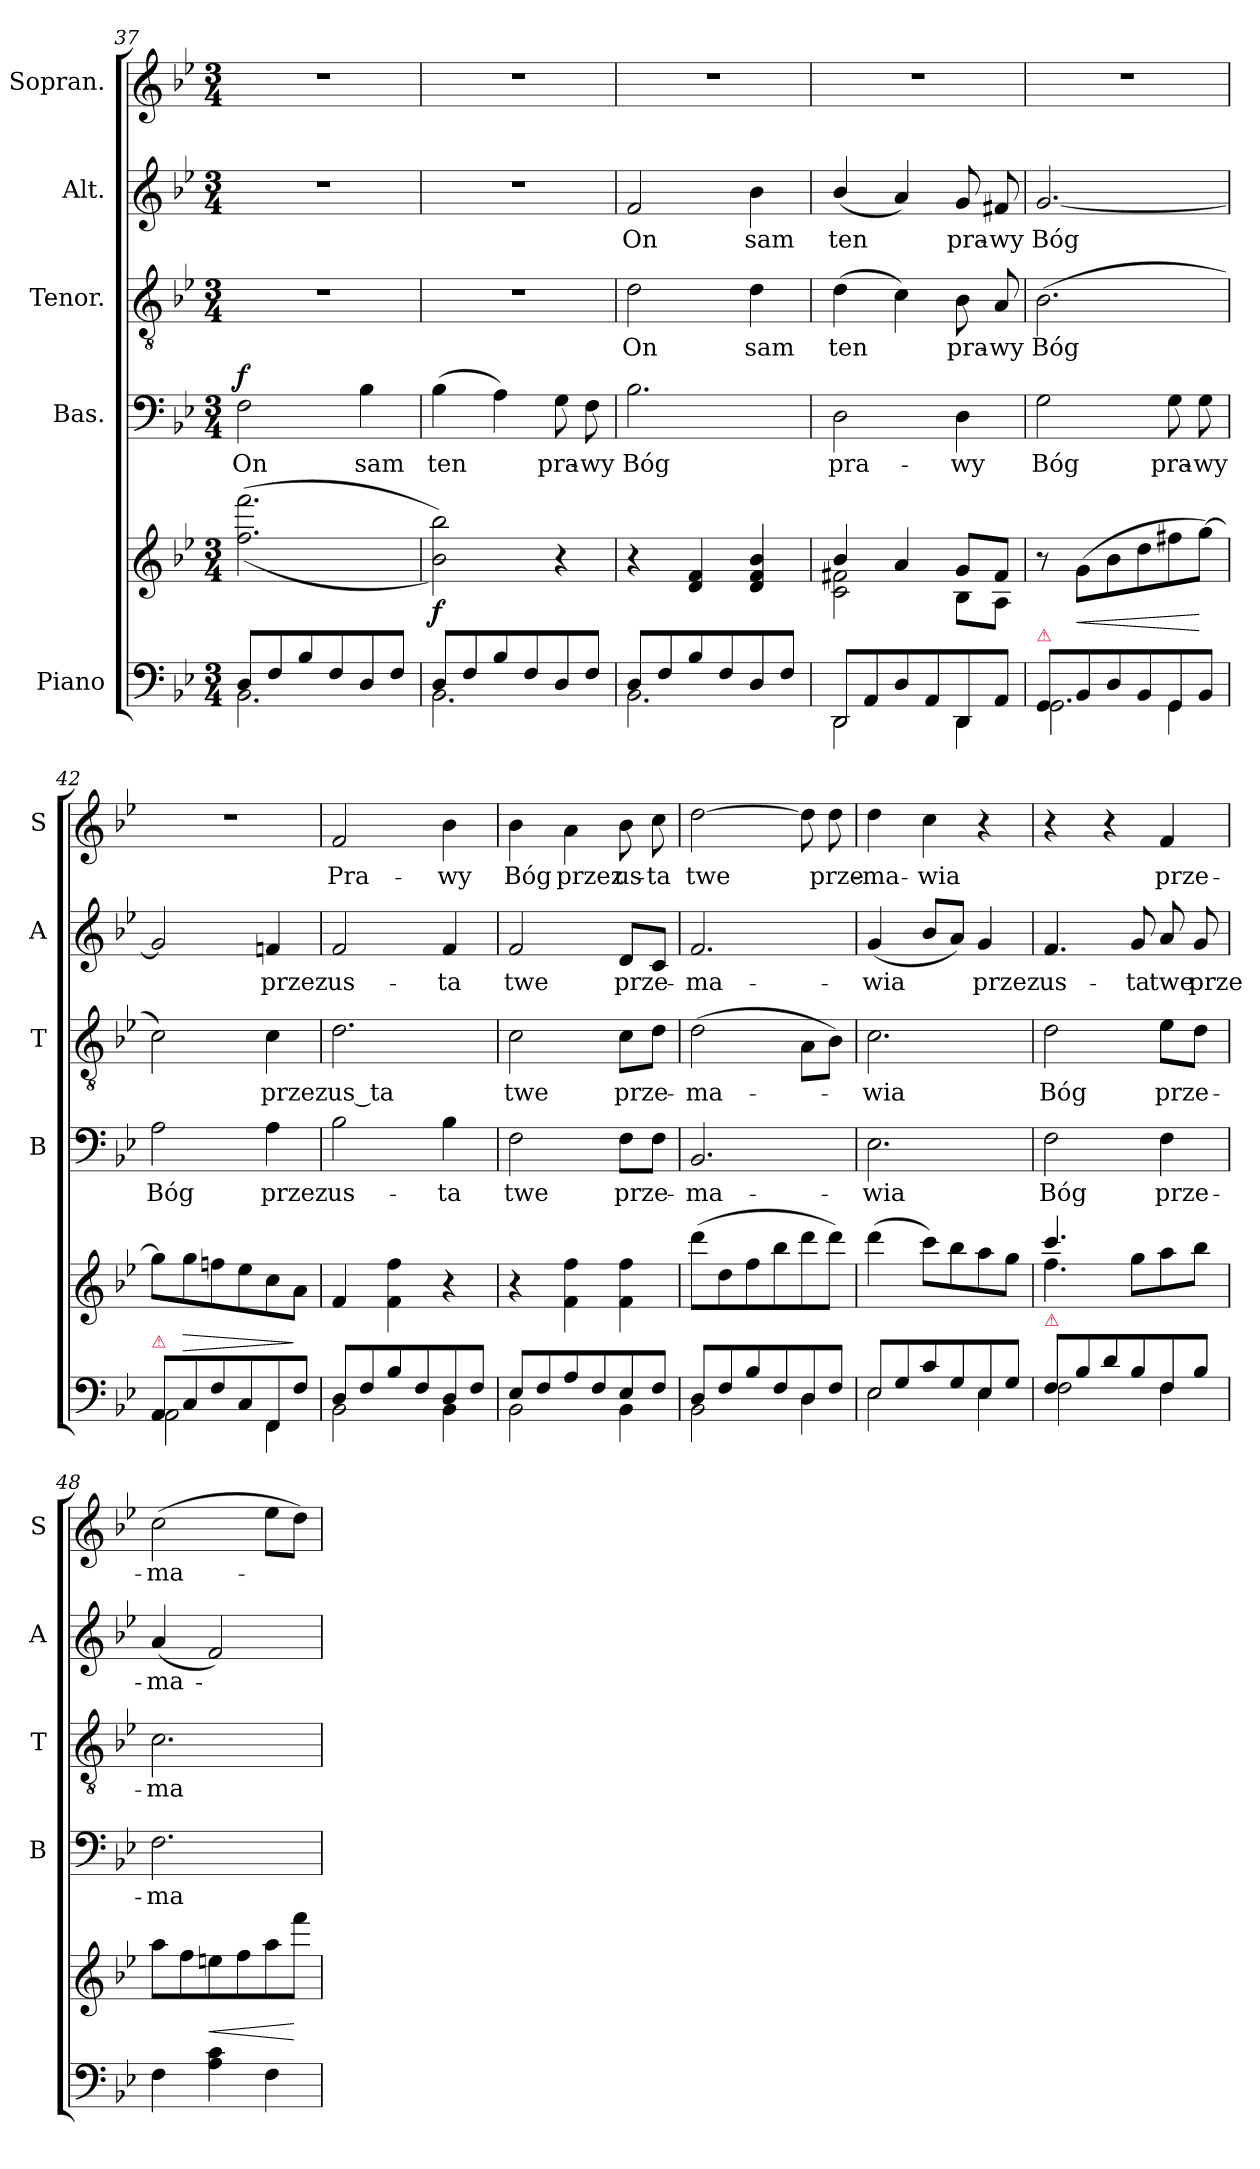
**kern	**kern	**dynam	**kern	**text	**dynam	**kern	**text	**kern	**text	**kern	**text
*part5	*part5	*part5	*part4	*part4	*part4	*part3	*part3	*part2	*part2	*part1	*part1
*staff6	*staff5	*staff5/6	*staff4	*staff4	*staff4	*staff3	*staff3	*staff2	*staff2	*staff1	*staff1
*I"Piano	*	*	*I"Bas.	*	*	*I"Tenor.	*	*I"Alt.	*	*I"Sopran.	*
*	*	*	*I'B	*	*	*I'T	*	*I'A	*	*I'S	*
*clefF4	*clefG2	*	*clefF4	*	*	*clefGv2	*	*clefG2	*	*clefG2	*
*k[b-e-]	*k[b-e-]	*	*k[b-e-]	*	*	*k[b-e-]	*	*k[b-e-]	*	*k[b-e-]	*
*B-:	*B-:	*	*B-:	*	*	*B-:	*	*B-:	*	*B-:	*
*M3/4	*M3/4	*	*M3/4	*	*	*M3/4	*	*M3/4	*	*M3/4	*
=37	=37	=37	=37	=37	=37	=37	=37	=37	=37	=37	=37
*^	*	*	*	*	*	*	*	*	*	*	*
!	!	!	!	!	!	!LO:DY:a	!	!	!	!	!	!
8D/L	2.BB-\	(<(>2.ff\ 2.fff\	.	2F\	On	f	2.r	.	2.r	.	2.r	.
8F/	.	.	.	.	.	.	.	.	.	.	.	.
8B-/	.	.	.	.	.	.	.	.	.	.	.	.
8F/	.	.	.	.	.	.	.	.	.	.	.	.
8D/	.	.	.	4B-\	sam	.	.	.	.	.	.	.
8F/J	.	.	.	.	.	.	.	.	.	.	.	.
=38	=38	=38	=38	=38	=38	=38	=38	=38	=38	=38	=38	=38
8D/L	2.BB-\	2b-\ 2bb-\))	f	(4B-\	ten	.	2.r	.	2.r	.	2.r	.
8F/	.	.	.	.	.	.	.	.	.	.	.	.
8B-/	.	.	.	4A\)	.	.	.	.	.	.	.	.
8F/	.	.	.	.	.	.	.	.	.	.	.	.
8D/	.	4r	.	8G\	pra-	.	.	.	.	.	.	.
8F/J	.	.	.	8F\	-wy	.	.	.	.	.	.	.
=39	=39	=39	=39	=39	=39	=39	=39	=39	=39	=39	=39	=39
8D/L	2.BB-\	4r	.	2.B-\	Bóg	.	2d\	On	2f/	On	2.r	.
8F/	.	.	.	.	.	.	.	.	.	.	.	.
8B-/	.	4d/ 4f/	.	.	.	.	.	.	.	.	.	.
8F/	.	.	.	.	.	.	.	.	.	.	.	.
8D/	.	4d/ 4f/ 4b-/	.	.	.	.	4d\	sam	4b-\	sam	.	.
8F/J	.	.	.	.	.	.	.	.	.	.	.	.
=40	=40	=40	=40	=40	=40	=40	=40	=40	=40	=40	=40	=40
!LO:N:vis=2	!	!	!	!	!	!	!	!	!	!	!	!
*	*	*^	*	*	*	*	*	*	*	*	*	*
8DD/	2DD\	4b-/	2c\ 2f#X\	.	2D\	pra-	.	(4d\	ten	(4b-/	ten	2.r	.
8AA/	.	.	.	.	.	.	.	.	.	.	.	.	.
8D/	.	4a/	.	.	.	.	.	4c\)	.	4a/)	.	.	.
8AA/	.	.	.	.	.	.	.	.	.	.	.	.	.
8DD/	4DD\	8g/L	8B-\L	.	4D\	-wy	.	8B-\	pra-	8g/	pra-	.	.
8AA/J	.	8f#/J	8A\J	.	.	.	.	8A/	-wy	8f#X/	-wy	.	.
=41	=41	=41	=41	=41	=41	=41	=41	=41	=41	=41	=41	=41	=41
!LO:TX:a:color=crimson:t=⚠	!	!	!	!	!	!	!	!	!	!	!	!	!
!	!LO:N:vis=2.	!	!	!	!	!	!	!	!	!	!	!	!
*	*	*v	*v	*	*	*	*	*	*	*	*	*	*
8GG/L	2GG\	8r	.	2G\	Bóg	.	(2.B-\	Bóg	[2.g/	Bóg	2.r	.
8BB-/	.	(8g\L	<	.	.	.	.	.	.	.	.	.
8D/	.	8b-\	.	.	.	.	.	.	.	.	.	.
8BB-/	.	8dd\	.	.	.	.	.	.	.	.	.	.
8GG/	4GG\	8ff#X\	.	8G\	pra-	.	.	.	.	.	.	.
8BB-/J	.	[8gg\J)	[	8G\	-wy	.	.	.	.	.	.	.
=42	=42	=42	=42	=42	=42	=42	=42	=42	=42	=42	=42	=42
!LO:TX:a:color=crimson:t=⚠	!	!	!	!	!	!	!	!	!	!	!	!
8AA/L	2AA\	8gg\L]	.	2A\	Bóg	.	2c\)	.	2g/]	.	2.r	.
8C/	.	8gg\	>	.	.	.	.	.	.	.	.	.
8F/	.	8ffn\	.	.	.	.	.	.	.	.	.	.
8C/	.	8ee-\	.	.	.	.	.	.	.	.	.	.
8FF/	4FF\	8cc\	.	4A\	przez	.	4c\	przez	4fn/	przez	.	.
8F/J	.	8a\J	]	.	.	.	.	.	.	.	.	.
=43	=43	=43	=43	=43	=43	=43	=43	=43	=43	=43	=43	=43
8D/L	2BB-\	4f/	.	2B-\	us-	.	2.d\	us_ta	2f/	us-	2f/	Pra-
8F/	.	.	.	.	.	.	.	.	.	.	.	.
8B-/	.	4f\ 4ff\	.	.	.	.	.	.	.	.	.	.
8F/	.	.	.	.	.	.	.	.	.	.	.	.
8D/	4BB-\	4r	.	4B-\	-ta	.	.	.	4f/	-ta	4b-\	-wy
8F/J	.	.	.	.	.	.	.	.	.	.	.	.
=44	=44	=44	=44	=44	=44	=44	=44	=44	=44	=44	=44	=44
8E-/L	2BB-\	4r	.	2F\	twe	.	2c\	twe	2f/	twe	4b-\	Bóg
8F/	.	.	.	.	.	.	.	.	.	.	.	.
8A/	.	4f\ 4ff\	.	.	.	.	.	.	.	.	4a\	przez
8F/	.	.	.	.	.	.	.	.	.	.	.	.
8E-/	4BB-\	4f\ 4ff\	.	8F\L	prze-	.	8c\L	prze-	8d/L	prze-	8b-\	us-
8F/J	.	.	.	8F\J	.	.	8d\J	.	8c/J	.	8cc\	-ta
=45	=45	=45	=45	=45	=45	=45	=45	=45	=45	=45	=45	=45
8D/L	2BB-\	(8ddd\L	.	2.BB-/	-ma-	.	(2d\	-ma-	2.f/	-ma-	[2dd\	twe
8F/	.	8dd\	.	.	.	.	.	.	.	.	.	.
8B-/	.	8ff\	.	.	.	.	.	.	.	.	.	.
8F/	.	8bb-\	.	.	.	.	.	.	.	.	.	.
8D/	4D\	8ddd\	.	.	.	.	8A\L	.	.	.	8dd\]	.
8F/J	.	8ddd\J)	.	.	.	.	8B-\J)	.	.	.	8dd\	prze-
=46	=46	=46	=46	=46	=46	=46	=46	=46	=46	=46	=46	=46
!LO:N:vis=2	!	!	!	!	!	!	!	!	!	!	!	!
8E-/	2E-\	(4ddd\	.	2.E-\	-wia	.	2.c\	-wia	(4g/	-wia	4dd\	-ma-
8G/	.	.	.	.	.	.	.	.	.	.	.	.
8c/	.	8ccc\L)	.	.	.	.	.	.	8b-/L	.	4cc\	-wia
8G/	.	8bb-\	.	.	.	.	.	.	8a/J)	.	.	.
8E-/	4E-\	8aa\	.	.	.	.	.	.	4g/	przez	4r	.
8G/J	.	8gg\J	.	.	.	.	.	.	.	.	.	.
=47	=47	=47	=47	=47	=47	=47	=47	=47	=47	=47	=47	=47
*	*	*^	*	*	*	*	*	*	*	*	*	*
!LO:TX:a:color=crimson:t=⚠	!	!	!	!	!	!	!	!	!	!	!	!	!
8F/L	2F\	4.ccc/	4.ff\	.	2F\	Bóg	.	2d\	Bóg	4.f/	us-	4r	.
8B-/	.	.	.	.	.	.	.	.	.	.	.	.	.
8d/	.	.	.	.	.	.	.	.	.	.	.	4r	.
8B-/	.	8gg\L	8ryy	.	.	.	.	.	.	8g/	-ta	.	.
8F/	4F\	8aa\	4ryy	.	4F\	prze-	.	8e-\L	prze-	8a/	twe	4f/	prze-
8B-/J	.	8bb-\J	.	.	.	.	.	8d\J	.	8g/	prze-	.	.
*v	*v	*	*	*	*	*	*	*	*	*	*	*	*
*	*v	*v	*	*	*	*	*	*	*	*	*	*
=48	=48	=48	=48	=48	=48	=48	=48	=48	=48	=48	=48
4F\	8aa\L	.	2.F\	-ma-	.	2.c\	-ma-	(4a/	-ma-	(2cc\	-ma-
.	8ff\	.	.	.	.	.	.	.	.	.	.
4A\ 4c\	8een\	<	.	.	.	.	.	2f/)	.	.	.
.	8ff\	.	.	.	.	.	.	.	.	.	.
4F\	8aa\	.	.	.	.	.	.	.	.	8ee-\L	.
.	8fff\J	[	.	.	.	.	.	.	.	8dd\J)	.
=	=	=	=	=	=	=	=	=	=	=	=
*-	*-	*-	*-	*-	*-	*-	*-	*-	*-	*-	*-
